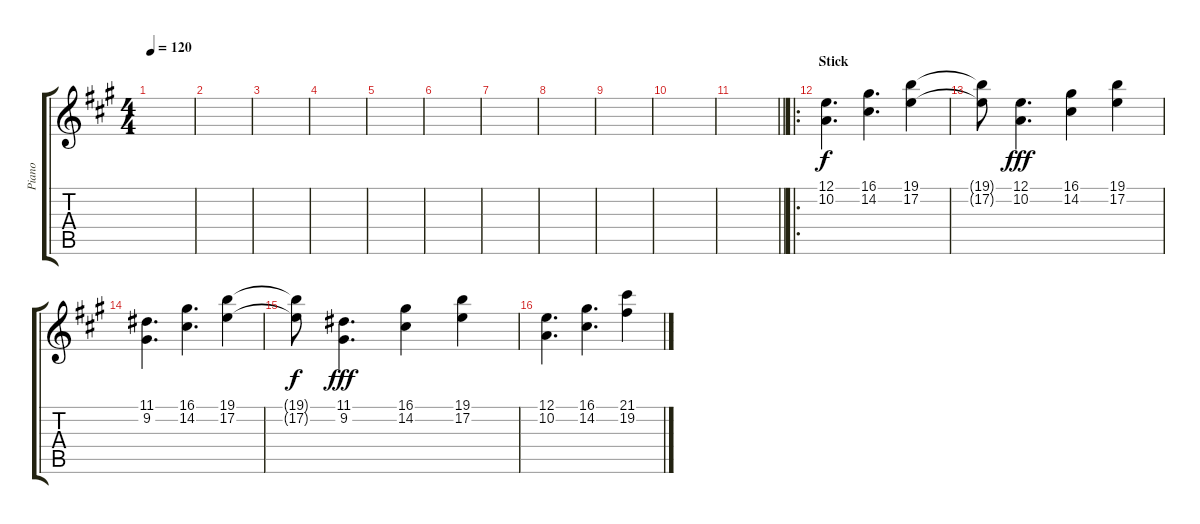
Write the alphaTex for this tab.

\track ("Piano" "Piano") {instrument acousticgrandpiano}
\staff {score tabs}
\tuning (E4 B3 G3 D3 A2 E2) {hide}
\ts (4 4)
\tempo 120
\clef g2
\ks a
|
|
|
|
|
|
|
|
|
|
\barLineRight lightlight
|
\ro
\section ("" "Stick")
(12.1 10.2).4{d} (16.1 14.2).4{d} (19.1 17.2).4 |
(19.1{t} 17.2{t}).8{dy f} (12.1 10.2).4{d dy fff} (16.1 14.2).4 (19.1 17.2).4 |
(11.1 9.2).4{d} (16.1 14.2).4{d} (19.1 17.2).4 |
(19.1{t} 17.2{t}).8{dy f} (11.1 9.2).4{d dy fff} (16.1 14.2).4 (19.1 17.2).4 |
(12.1 10.2).4{d} (16.1 14.2).4{d} (21.1 19.2).4
